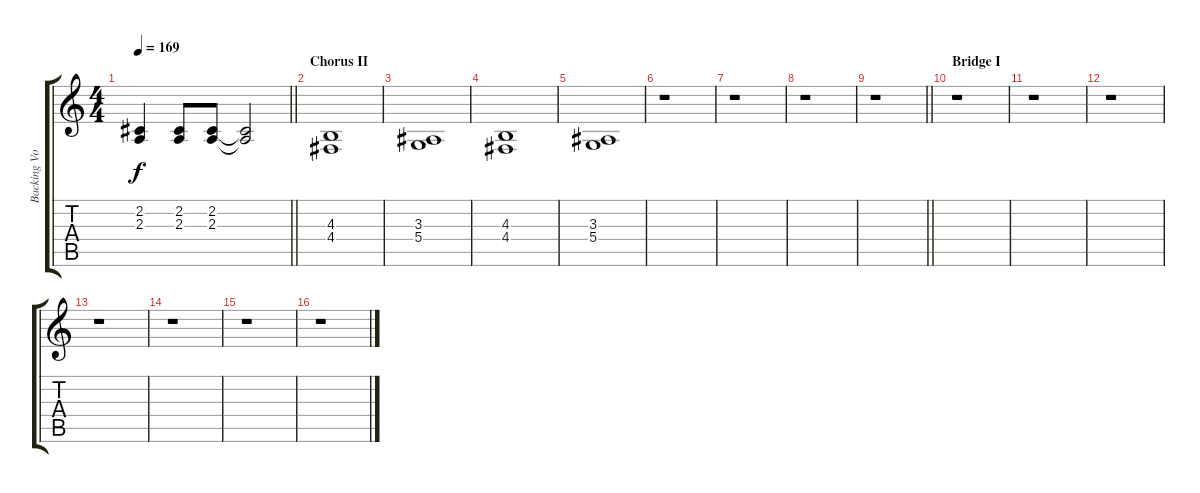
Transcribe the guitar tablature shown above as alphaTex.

\track ("Backing Vocals" "Backing Vo") {instrument tenorsax}
\staff {score tabs}
\tuning (E4 B3 G3 D3 A2 E2) {hide}
\ts (4 4)
\tempo 169
\clef g2
\barLineRight lightlight
\ks c
(2.2 2.3).4{dy f} (2.2 2.3).8 (2.2 2.3).8 (2.2{t} 2.3{t}).2 |
\section ("" "Chorus II")
(4.3 4.4).1 |
(3.3 5.4).1 |
(4.3 4.4).1 |
(3.3 5.4).1 |
r.1 |
r.1 |
r.1 |
\barLineRight lightlight
r.1 |
\section ("" "Bridge I")
r.1 |
r.1 |
r.1 |
r.1 |
r.1 |
r.1 |
r.1
